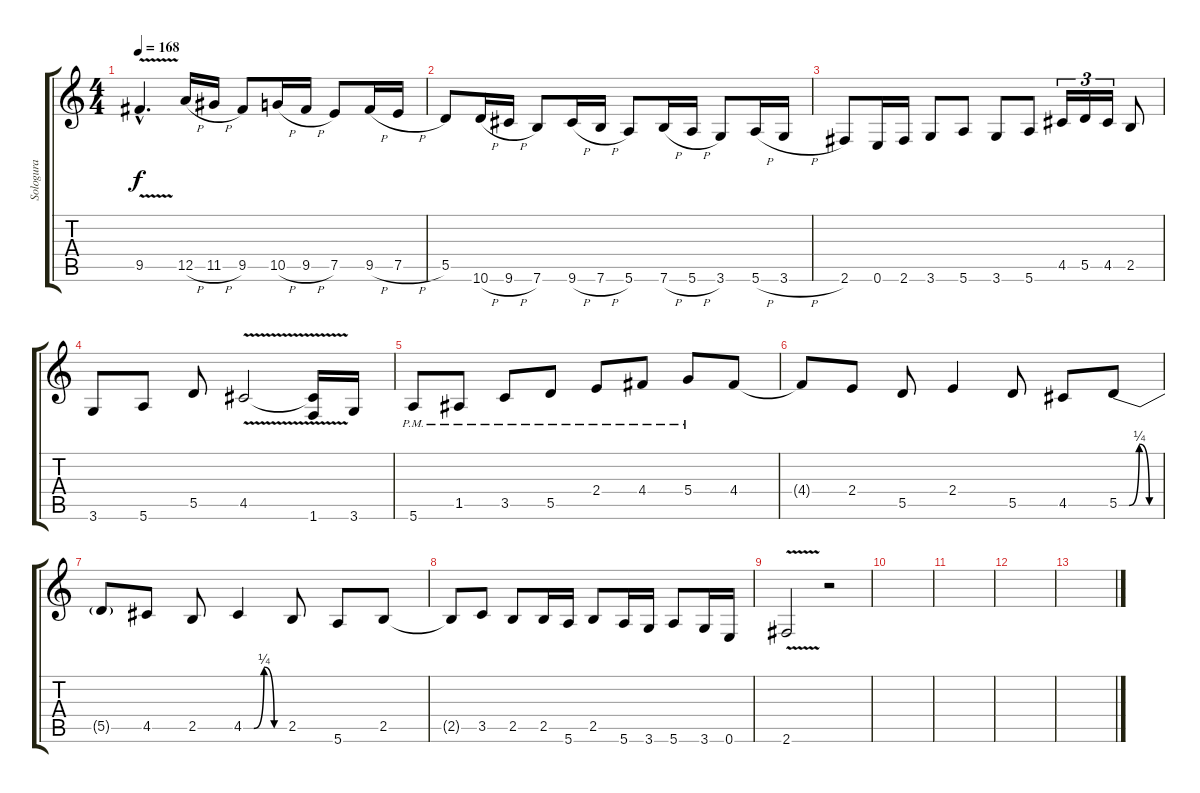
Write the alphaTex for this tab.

\track ("Sologura" "Sologura") {instrument overdrivenguitar}
\staff {score tabs}
\tuning (E4 B3 G3 D3 A2 E2) {hide}
\ts (4 4)
\tempo 168
\clef g2
\ks c
9.5{v hac}.4{d dy f} 12.5{h}.16 11.5{h}.16 9.5.8 10.5{h}.16 9.5{h}.16 7.5.8 9.5{h}.16 7.5{h}.16 |
5.5.8 10.6{h}.16 9.6{h}.16 7.6.8 9.6{h}.16 7.6{h}.16 5.6.8 7.6{h}.16 5.6{h}.16 3.6.8 5.6{h}.16 3.6{h}.16 |
2.6.8 0.6.16 2.6.16 3.6.8 5.6.8 3.6.8 5.6.8 4.5.16{tu (3 2)} 5.5.16{tu (3 2)} 4.5.16{tu (3 2)} 2.5.8 |
3.6.8 5.6.8 5.5.8 4.5{v}.2 (4.5{t} 1.6).16 3.6.16 |
\section ("" "")
5.6{pm}.8 1.5{pm}.8 3.5{pm}.8 5.5{pm}.8 2.4{pm}.8 4.4{pm}.8 5.4{pm}.8 4.4.8 |
4.4{t}.8 2.4.8 5.5.8 2.4.4 5.5.8 4.5.8 5.5{be (custom 0 0 15 0 30 1 45 0 60 0)}.8 |
5.5{t}.8 4.5.8 2.5.8 4.5{be (custom 0 0 15 0 30 1 45 0 60 0)}.4 2.5.8 5.6.8 2.5.8 |
2.5{t}.8 3.5.8 2.5.8 2.5.16 5.6.16 2.5.8 5.6.16 3.6.16 5.6.8 3.6.16 0.6.16 |
2.6{v}.2 r.2 |
|
|
|
\section ("" "")
